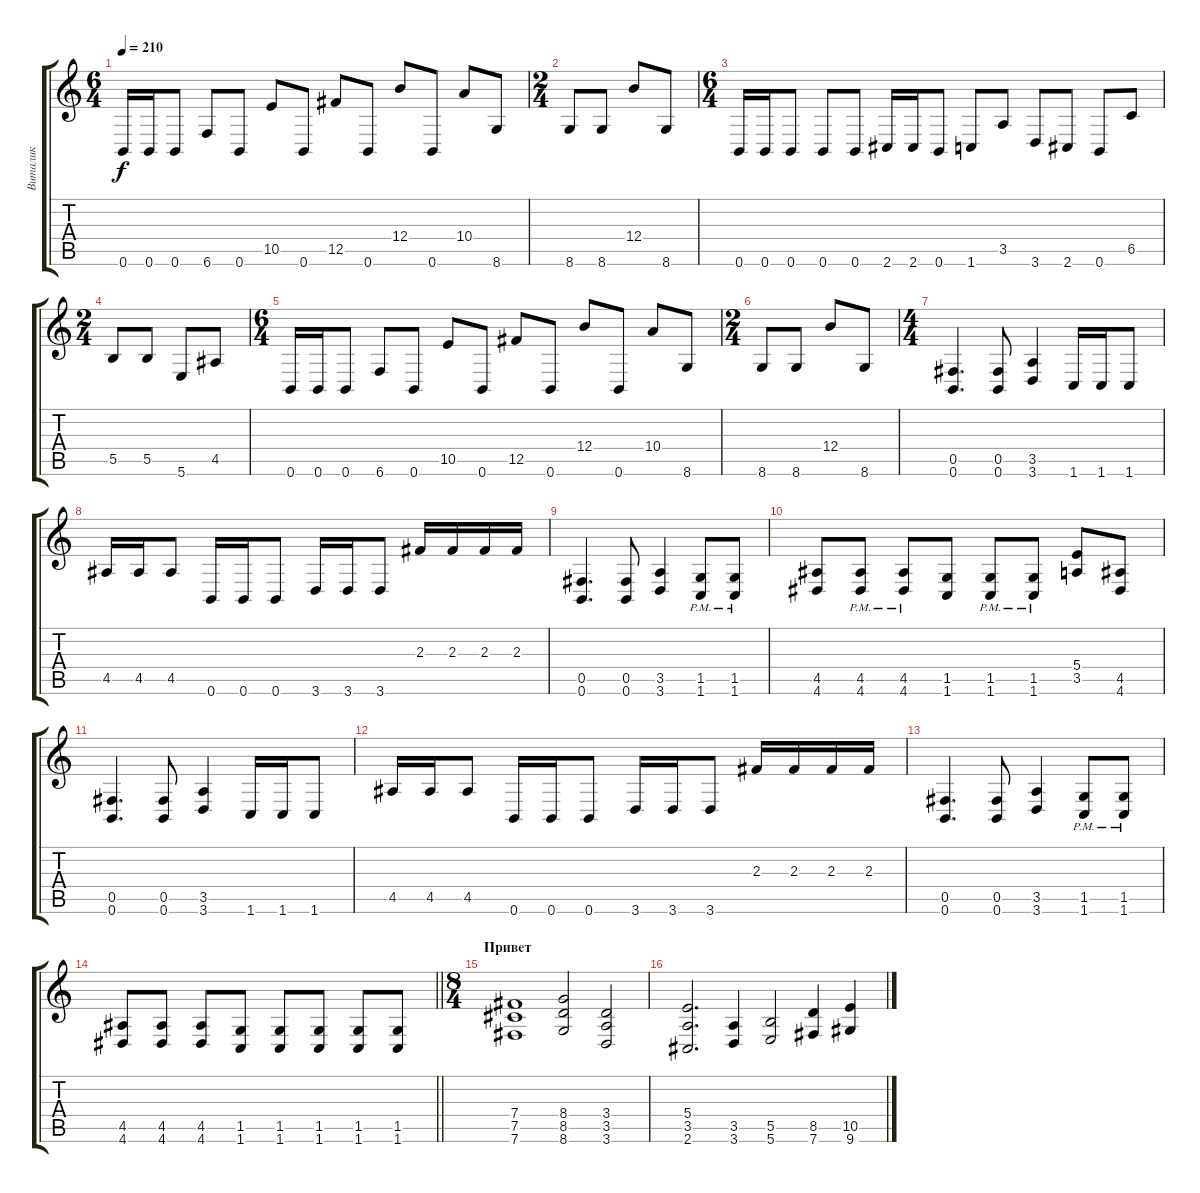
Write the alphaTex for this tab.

\track ("Виталик" "Виталик") {instrument distortionguitar}
\staff {score tabs}
\tuning (Db4 Ab3 E3 B2 Gb2 B1) {hide}
\ts (6 4)
\tempo 210
\clef g2
\ks c
0.6.16{dy f} 0.6.16 0.6.8 6.6.8 0.6.8 10.5.8 0.6.8 12.5.8 0.6.8 12.4.8 0.6.8 10.4.8 8.6.8 |
\ts (2 4)
8.6.8 8.6.8 12.4.8 8.6.8 |
\ts (6 4)
0.6.16 0.6.16 0.6.8 0.6.8 0.6.8 2.6.16 2.6.16 0.6.8 1.6.8 3.5.8 3.6.8 2.6.8 0.6.8 6.5.8 |
\ts (2 4)
5.5.8 5.5.8 5.6.8 4.5.8 |
\ts (6 4)
0.6.16 0.6.16 0.6.8 6.6.8 0.6.8 10.5.8 0.6.8 12.5.8 0.6.8 12.4.8 0.6.8 10.4.8 8.6.8 |
\ts (2 4)
8.6.8 8.6.8 12.4.8 8.6.8 |
\ts (4 4)
(0.5 0.6).4{d} (0.5 0.6).8 (3.5 3.6).4 1.6.16 1.6.16 1.6.8 |
4.5.16 4.5.16 4.5.8 0.6.16 0.6.16 0.6.8 3.6.16 3.6.16 3.6.8 2.3.16 2.3.16 2.3.16 2.3.16 |
(0.5 0.6).4{d} (0.5 0.6).8 (3.5 3.6).4 (1.5{pm} 1.6{pm}).8 (1.5{pm} 1.6{pm}).8 |
(4.5 4.6).8 (4.5 4.6{pm}).8 (4.5 4.6{pm}).8 (1.5 1.6).8 (1.5 1.6{pm}).8 (1.5{pm} 1.6).8 (5.4 3.5).8 (4.5 4.6).8 |
(0.5 0.6).4{d} (0.5 0.6).8 (3.5 3.6).4 1.6.16 1.6.16 1.6.8 |
4.5.16 4.5.16 4.5.8 0.6.16 0.6.16 0.6.8 3.6.16 3.6.16 3.6.8 2.3.16 2.3.16 2.3.16 2.3.16 |
(0.5 0.6).4{d} (0.5 0.6).8 (3.5 3.6).4 (1.5{pm} 1.6{pm}).8 (1.5{pm} 1.6{pm}).8 |
\barLineRight lightlight
(4.5 4.6).8 (4.5 4.6).8 (4.5 4.6).8 (1.5 1.6).8 (1.5 1.6).8 (1.5 1.6).8 (1.5 1.6).8 (1.5 1.6).8 |
\ts (8 4)
\section ("" "Привет")
(7.4 7.5 7.6).1 (8.4 8.5 8.6).2 (3.4 3.5 3.6).2 |
(5.4 3.5 2.6).2{d} (3.5 3.6).4 (5.5 5.6).2 (8.5 7.6).4 (10.5 9.6).4
